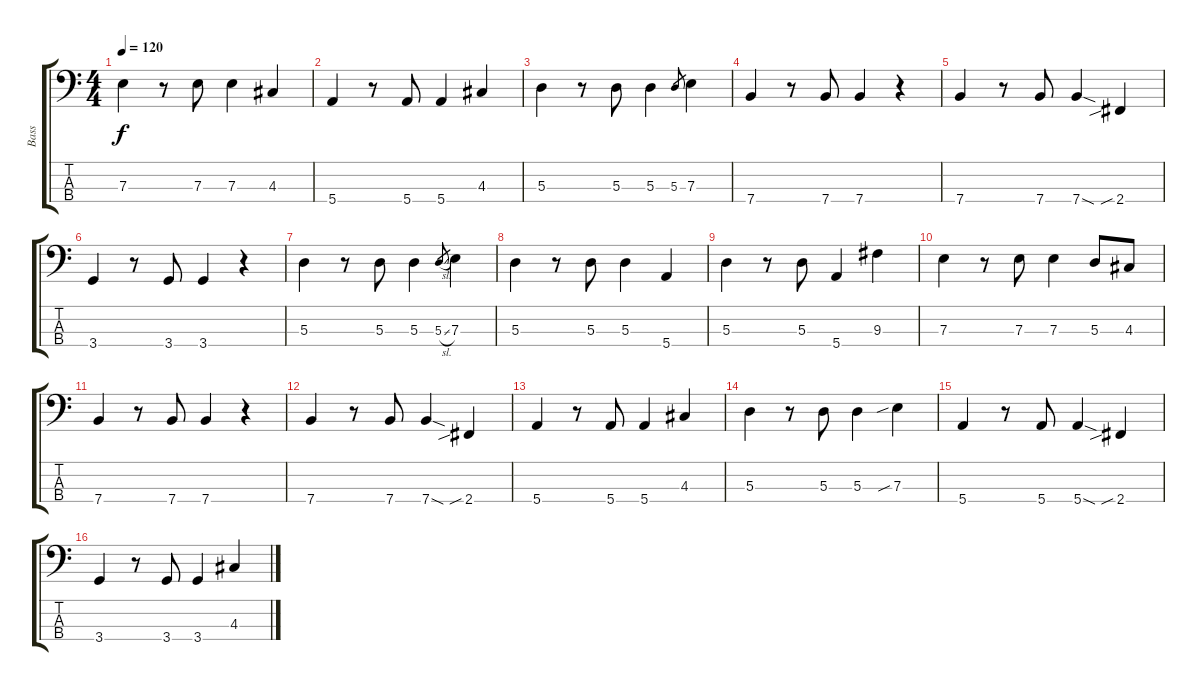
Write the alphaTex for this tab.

\track ("Bass" "Bass") {instrument electricbassfinger}
\staff {score tabs}
\tuning (G2 D2 A1 E1) {hide}
\ts (4 4)
\tempo 120
\clef f4
\ks c
7.3.4{dy f} r.8 7.3.8 7.3.4 4.3.4 |
5.4.4 r.8 5.4.8 5.4.4 4.3.4 |
5.3.4 r.8 5.3.8 5.3.4 5.3.8{gr} 7.3.4 |
7.4.4 r.8 7.4.8 7.4.4 r.4 |
7.4.4 r.8 7.4.8 7.4{sod}.4 2.4{sib}.4 |
3.4.4 r.8 3.4.8 3.4.4 r.4 |
5.3.4 r.8 5.3.8 5.3.4 5.3{sl}.8{gr} 7.3.4 |
5.3.4 r.8 5.3.8 5.3.4 5.4.4 |
5.3.4 r.8 5.3.8 5.4.4 9.3.4 |
7.3.4 r.8 7.3.8 7.3.4 5.3.8 4.3.8 |
7.4.4 r.8 7.4.8 7.4.4 r.4 |
7.4.4 r.8 7.4.8 7.4{sod}.4 2.4{sib}.4 |
5.4.4 r.8 5.4.8 5.4.4 4.3.4 |
5.3.4 r.8 5.3.8 5.3.4 7.3{sib}.4 |
5.4.4 r.8 5.4.8 5.4{sod}.4 2.4{sib}.4 |
3.4.4 r.8 3.4.8 3.4.4 4.3.4
